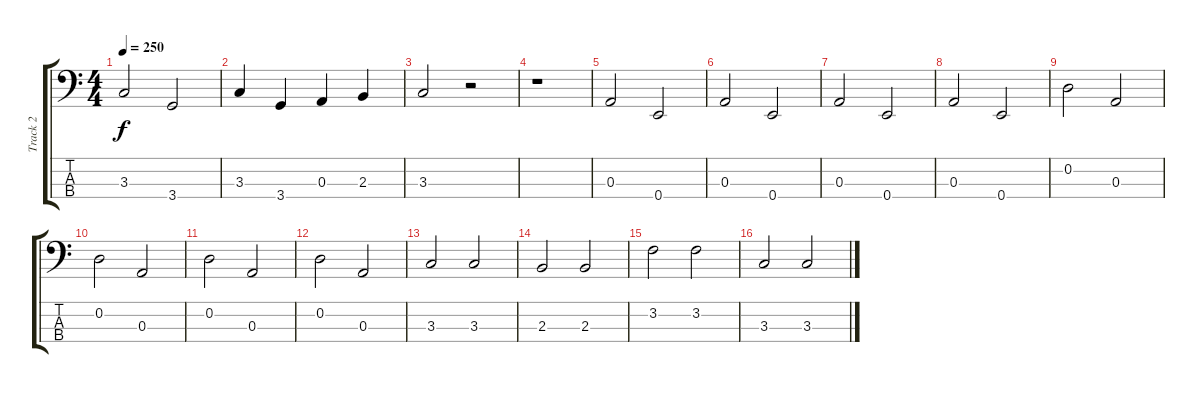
\track ("Track 2" "Track 2") {instrument electricbassfinger}
\staff {score tabs}
\tuning (G2 D2 A1 E1) {hide}
\ts (4 4)
\tempo 250
\clef f4
\ks c
3.3.2{dy f} 3.4.2 |
3.3.4 3.4.4 0.3.4 2.3.4 |
3.3.2 r.2 |
r.1 |
0.3.2 0.4.2 |
0.3.2 0.4.2 |
0.3.2 0.4.2 |
0.3.2 0.4.2 |
0.2.2 0.3.2 |
0.2.2 0.3.2 |
0.2.2 0.3.2 |
0.2.2 0.3.2 |
3.3.2 3.3.2 |
2.3.2 2.3.2 |
3.2.2 3.2.2 |
3.3.2 3.3.2
